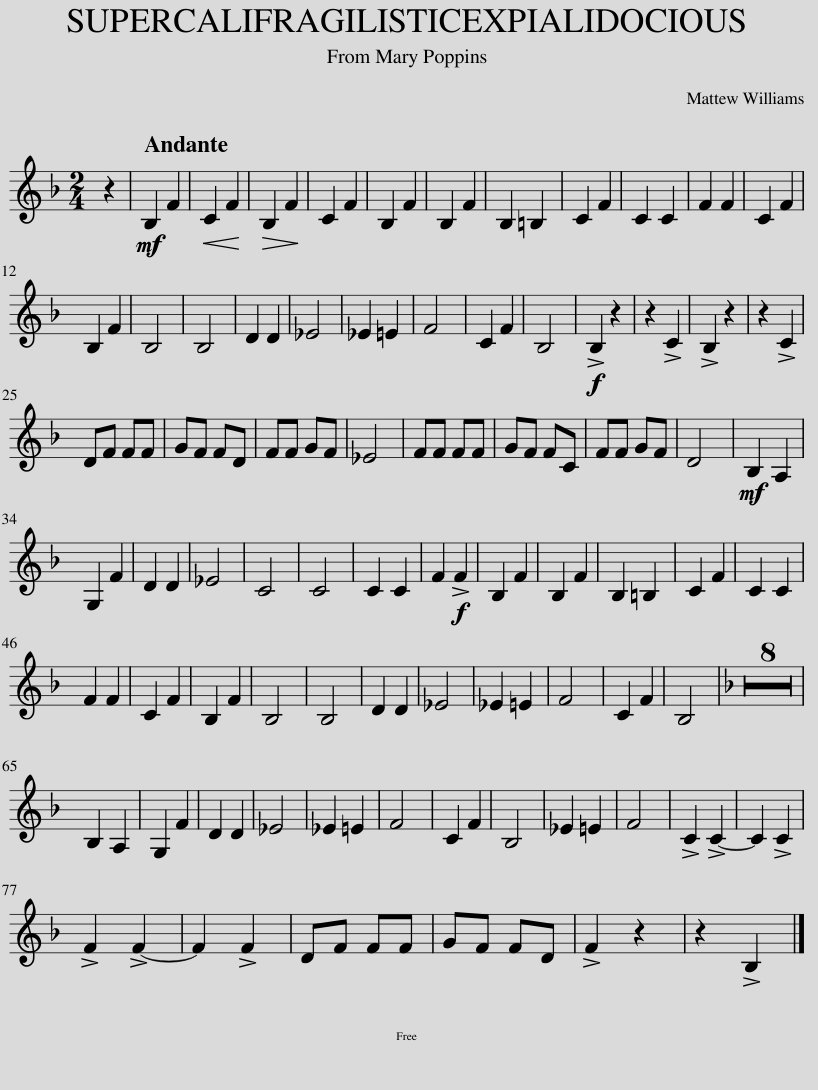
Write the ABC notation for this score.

X:1
L:1/8
M:2/4
I:linebreak $
K:F
V:1 treble
V:1
 z2 |[Q:1/4=92]!mf! B,2 F2 |!<(! C2 F2!<)! |!>(! B,2 F2!>)! | C2 F2 | %5
 B,2 F2 | B,2 F2 | B,2 =B,2 | C2 F2 | C2 C2 | %10
 F2 F2 | C2 F2 |$ B,2 F2 | B,4 | B,4 | %15
 D2 D2 | _E4 | _E2 =E2 | F4 | C2 F2 | %20
 B,4 |!f! !>!B,2 z2 | z2 !>!C2 | !>!B,2 z2 | z2 !>!C2 |$ %25
 DF FF | GF FD | FF GF | _E4 | FF FF | %30
 GF FC | FF GF | D4 |!mf! B,2 A,2 |$ G,2 F2 | %35
 D2 D2 | _E4 | C4 | C4 | C2 C2 | %40
 F2!f! !>!F2 | B,2 F2 | B,2 F2 | B,2 =B,2 | C2 F2 | %45
 C2 C2 |$ F2 F2 | C2 F2 | B,2 F2 | B,4 | %50
 B,4 | D2 D2 | _E4 | _E2 =E2 | F4 | %55
 C2 F2 | B,4 |[K:F] z4 | z4 | z4 | %60
 z4 | z4 | z4 | z4 | z4 |$ %65
 B,2 A,2 | G,2 F2 | D2 D2 | _E4 | _E2 =E2 | %70
 F4 | C2 F2 | B,4 | _E2 =E2 | F4 | %75
 !>!C2 !>!C2- | C2 !>!C2 |$ !>!F2 !>!F2- | F2 !>!F2 | DF FF | %80
 GF FD | !>!F2 z2 | z2 !>!B,2 |] %83
